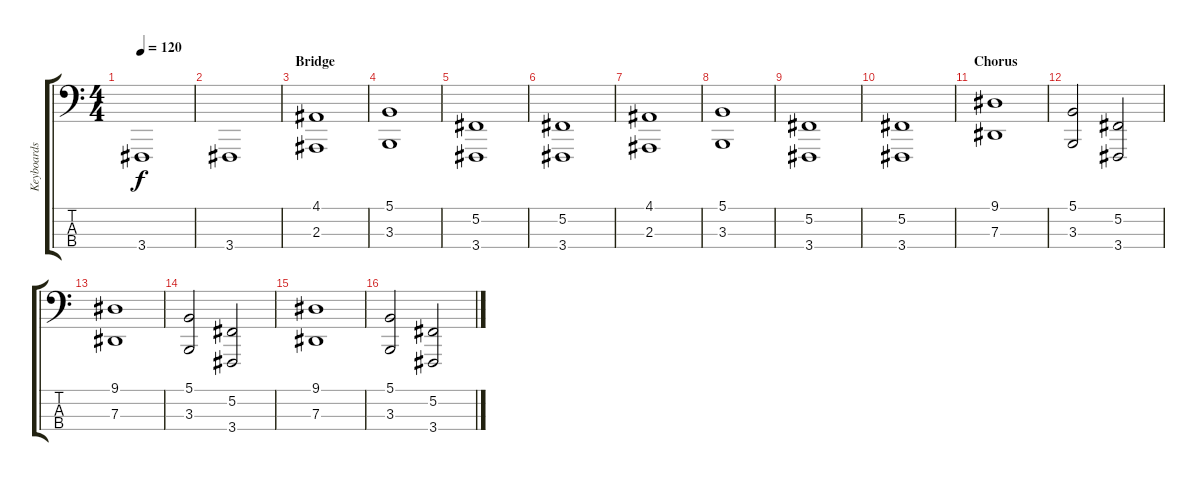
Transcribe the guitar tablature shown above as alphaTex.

\track ("Keyboards" "Keyboards") {instrument stringensemble1}
\staff {score tabs}
\tuning (Gb2 Db2 Ab1 Eb1) {hide}
\ts (4 4)
\tempo 120
\clef f4
\ks c
3.4.1{dy f} |
3.4.1 |
\section ("" "Bridge")
(4.1 2.3).1 |
(5.1 3.3).1 |
(5.2 3.4).1 |
(5.2 3.4).1 |
(4.1 2.3).1 |
(5.1 3.3).1 |
(5.2 3.4).1 |
(5.2 3.4).1 |
\section ("" "Chorus")
(9.1 7.3).1 |
(5.1 3.3).2 (5.2 3.4).2 |
(9.1 7.3).1 |
(5.1 3.3).2 (5.2 3.4).2 |
(9.1 7.3).1 |
(5.1 3.3).2 (5.2 3.4).2
